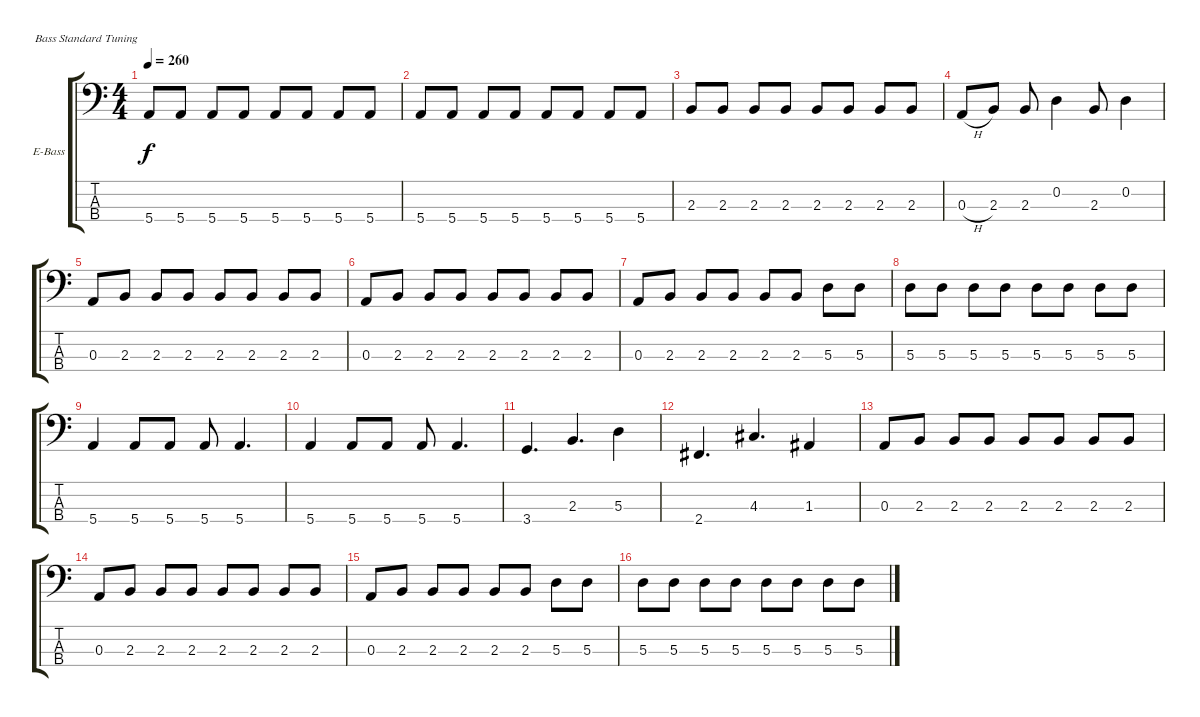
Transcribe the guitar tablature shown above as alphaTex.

\defaultSystemsLayout 4
\bracketExtendMode groupsimilarinstruments
\firstSystemTrackNameOrientation horizontal
\otherSystemsTrackNameOrientation horizontal
\track ("Peter Baltes" "E-Bass") {instrument electricbassfinger}
\staff {score tabs}
\tuning (G2 D2 A1 E1)
\ts (4 4)
\tempo 260
\clef f4
\ks c
5.4.8{dy f} 5.4.8 5.4.8 5.4.8 5.4.8 5.4.8 5.4.8 5.4.8 |
5.4.8 5.4.8 5.4.8 5.4.8 5.4.8 5.4.8 5.4.8 5.4.8 |
2.3.8 2.3.8 2.3.8 2.3.8 2.3.8 2.3.8 2.3.8 2.3.8 |
0.3{h}.8 2.3.8 2.3.8 0.2.4 2.3.8 0.2.4 |
0.3.8 2.3.8 2.3.8 2.3.8 2.3.8 2.3.8 2.3.8 2.3.8 |
0.3.8 2.3.8 2.3.8 2.3.8 2.3.8 2.3.8 2.3.8 2.3.8 |
0.3.8 2.3.8 2.3.8 2.3.8 2.3.8 2.3.8 5.3.8 5.3.8 |
5.3.8 5.3.8 5.3.8 5.3.8 5.3.8 5.3.8 5.3.8 5.3.8 |
5.4.4 5.4.8 5.4.8 5.4.8 5.4.4{d} |
5.4.4 5.4.8 5.4.8 5.4.8 5.4.4{d} |
3.4.4{d} 2.3.4{d} 5.3.4 |
2.4.4{d} 4.3.4{d} 1.3.4 |
0.3.8 2.3.8 2.3.8 2.3.8 2.3.8 2.3.8 2.3.8 2.3.8 |
0.3.8 2.3.8 2.3.8 2.3.8 2.3.8 2.3.8 2.3.8 2.3.8 |
0.3.8 2.3.8 2.3.8 2.3.8 2.3.8 2.3.8 5.3.8 5.3.8 |
5.3.8 5.3.8 5.3.8 5.3.8 5.3.8 5.3.8 5.3.8 5.3.8
